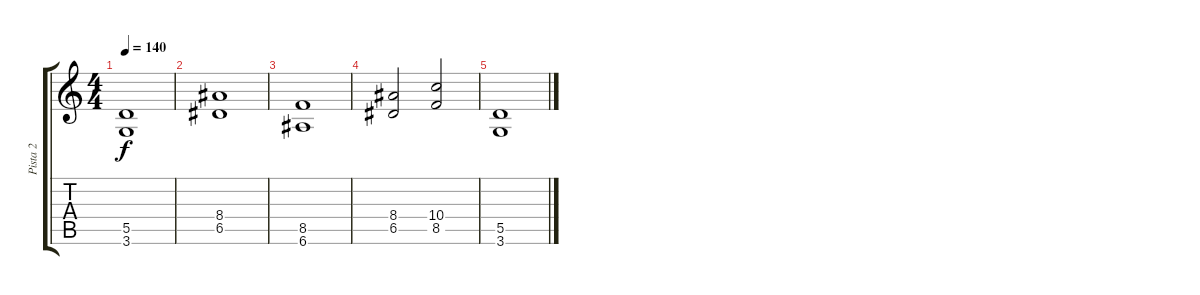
\track ("Pista 2" "Pista 2") {instrument overdrivenguitar}
\staff {score tabs}
\tuning (E4 B3 G3 D3 A2 E2) {hide}
\ts (4 4)
\tempo 140
\clef g2
\ks c
(5.5 3.6).1{dy f} |
(8.4 6.5).1 |
(8.5 6.6).1 |
(8.4 6.5).2 (10.4 8.5).2 |
(5.5 3.6).1
